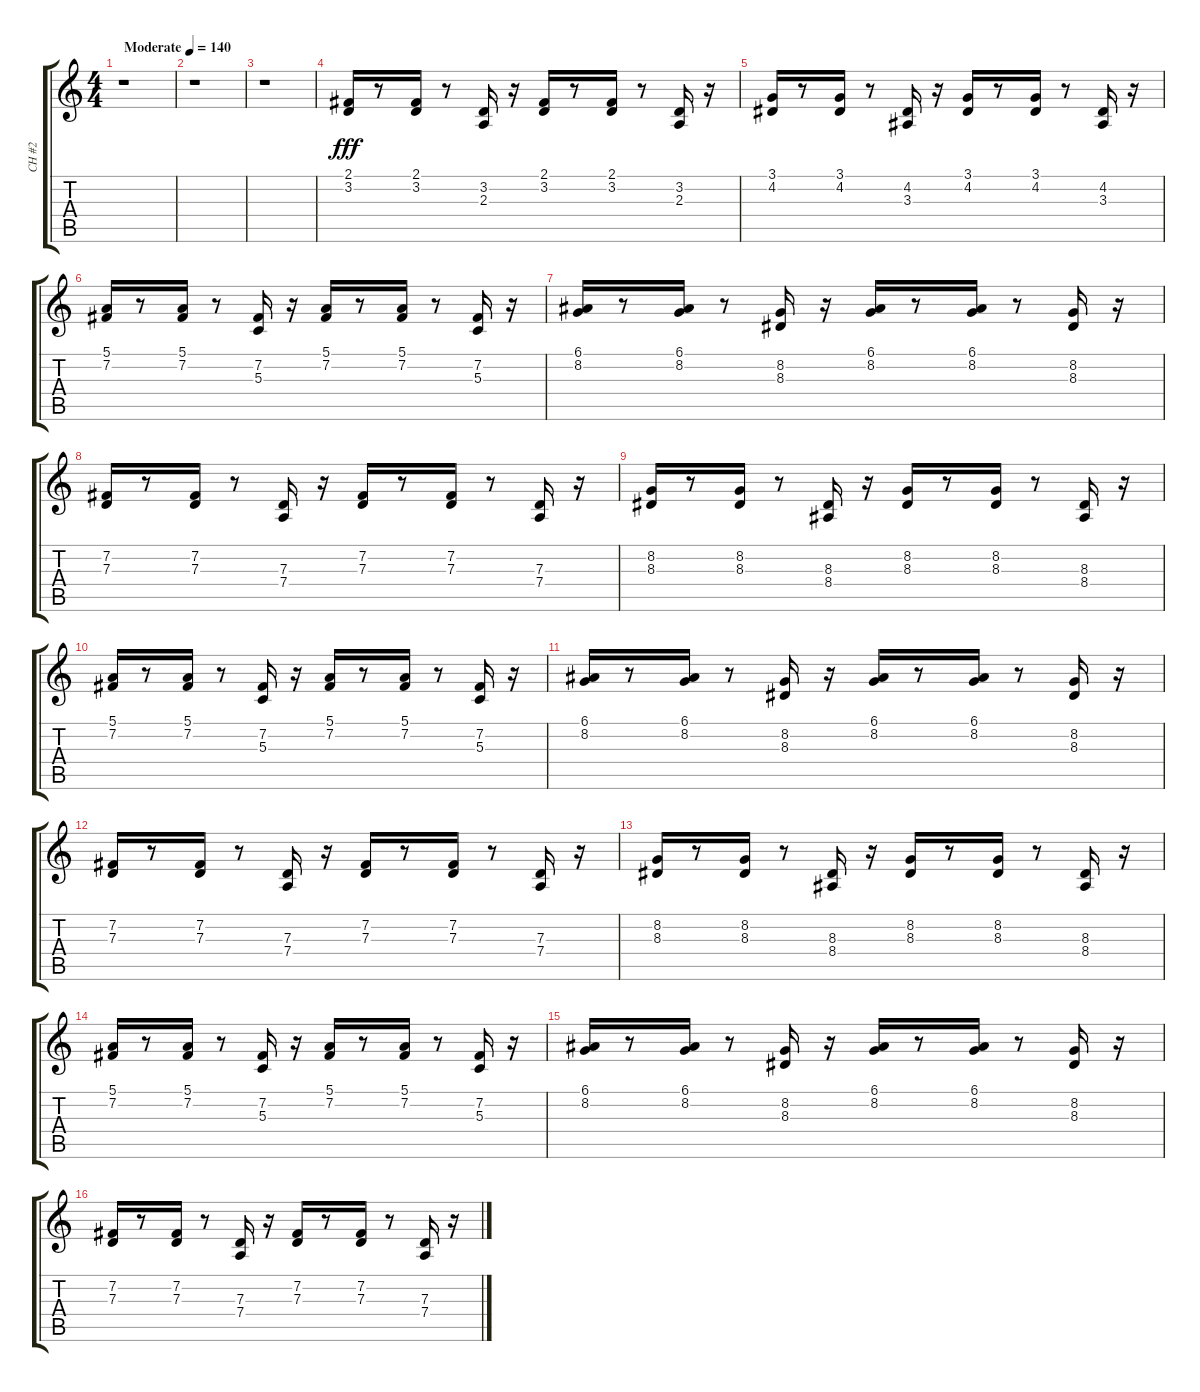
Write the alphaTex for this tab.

\track ("CH #2" "CH #2") {instrument stringensemble1}
\staff {score tabs}
\tuning (E4 B3 G3 D3 A2 E2) {hide}
\ts (4 4)
\tempo (140 "Moderate")
\clef g2
\ks c
r.1{dy fff instrument stringensemble1} |
r.1 |
r.1 |
(2.1 3.2).16 r.8 (2.1 3.2).16 r.8 (3.2 2.3).16 r.16 (2.1 3.2).16 r.8 (2.1 3.2).16 r.8 (3.2 2.3).16 r.16 |
(3.1 4.2).16 r.8 (3.1 4.2).16 r.8 (4.2 3.3).16 r.16 (3.1 4.2).16 r.8 (3.1 4.2).16 r.8 (4.2 3.3).16 r.16 |
(5.1 7.2).16 r.8 (5.1 7.2).16 r.8 (7.2 5.3).16 r.16 (5.1 7.2).16 r.8 (5.1 7.2).16 r.8 (7.2 5.3).16 r.16 |
(6.1 8.2).16 r.8 (6.1 8.2).16 r.8 (8.2 8.3).16 r.16 (6.1 8.2).16 r.8 (6.1 8.2).16 r.8 (8.2 8.3).16 r.16 |
(7.2 7.3).16 r.8 (7.2 7.3).16 r.8 (7.3 7.4).16 r.16 (7.2 7.3).16 r.8 (7.2 7.3).16 r.8 (7.3 7.4).16 r.16 |
(8.2 8.3).16 r.8 (8.2 8.3).16 r.8 (8.3 8.4).16 r.16 (8.2 8.3).16 r.8 (8.2 8.3).16 r.8 (8.3 8.4).16 r.16 |
(5.1 7.2).16 r.8 (5.1 7.2).16 r.8 (7.2 5.3).16 r.16 (5.1 7.2).16 r.8 (5.1 7.2).16 r.8 (7.2 5.3).16 r.16 |
(6.1 8.2).16 r.8 (6.1 8.2).16 r.8 (8.2 8.3).16 r.16 (6.1 8.2).16 r.8 (6.1 8.2).16 r.8 (8.2 8.3).16 r.16 |
(7.2 7.3).16 r.8 (7.2 7.3).16 r.8 (7.3 7.4).16 r.16 (7.2 7.3).16 r.8 (7.2 7.3).16 r.8 (7.3 7.4).16 r.16 |
(8.2 8.3).16 r.8 (8.2 8.3).16 r.8 (8.3 8.4).16 r.16 (8.2 8.3).16 r.8 (8.2 8.3).16 r.8 (8.3 8.4).16 r.16 |
(5.1 7.2).16 r.8 (5.1 7.2).16 r.8 (7.2 5.3).16 r.16 (5.1 7.2).16 r.8 (5.1 7.2).16 r.8 (7.2 5.3).16 r.16 |
(6.1 8.2).16 r.8 (6.1 8.2).16 r.8 (8.2 8.3).16 r.16 (6.1 8.2).16 r.8 (6.1 8.2).16 r.8 (8.2 8.3).16 r.16 |
(7.2 7.3).16 r.8 (7.2 7.3).16 r.8 (7.3 7.4).16 r.16 (7.2 7.3).16 r.8 (7.2 7.3).16 r.8 (7.3 7.4).16 r.16
